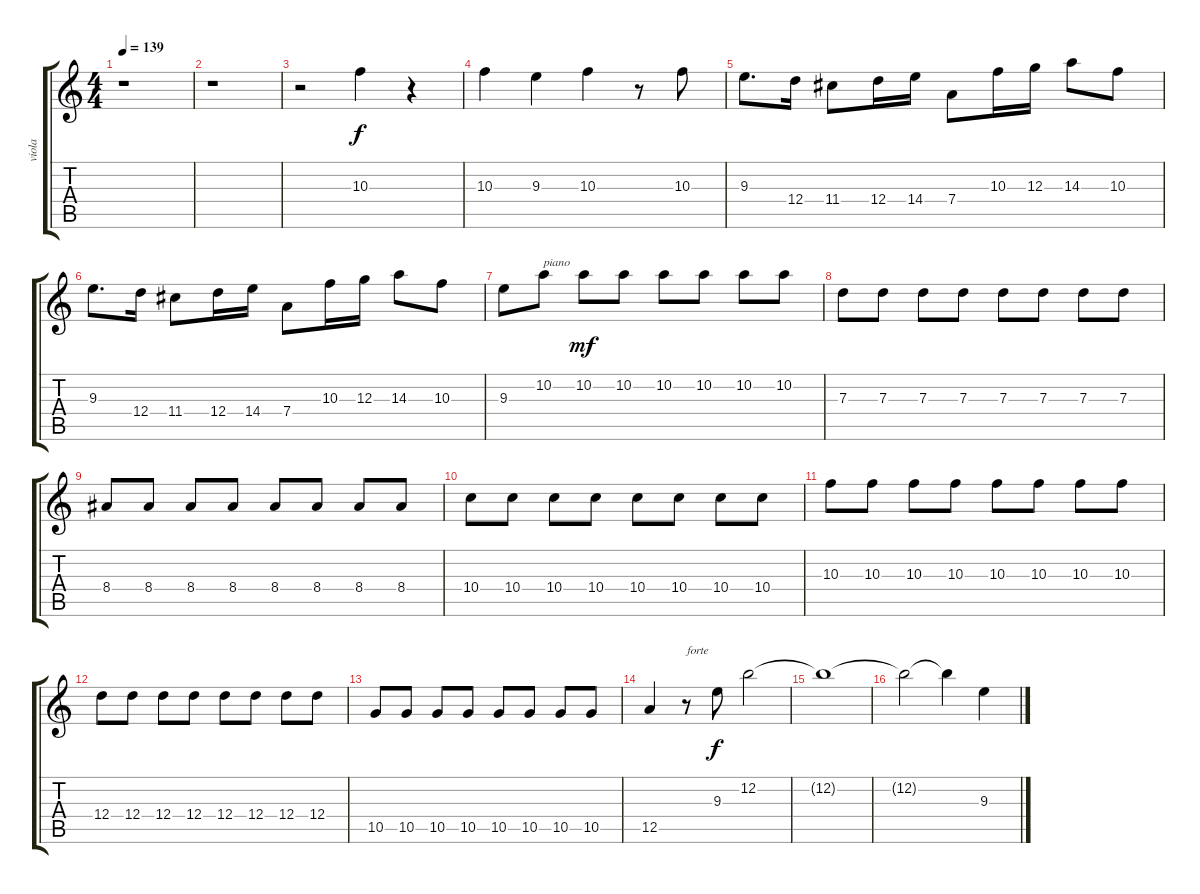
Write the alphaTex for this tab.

\track ("viola" "viola") {instrument distortionguitar}
\staff {score tabs}
\tuning (E4 B3 G3 D3 A2 E2) {hide}
\ts (4 4)
\tempo 139
\clef g2
\ks aminor
r.1{dy f} |
r.1 |
r.2 10.3.4 r.4 |
10.3.4 9.3.4 10.3.4 r.8 10.3.8 |
9.3.8{d} 12.4.16 11.4.8 12.4.16 14.4.16 7.4.8 10.3.16 12.3.16 14.3.8 10.3.8 |
9.3.8{d} 12.4.16 11.4.8 12.4.16 14.4.16 7.4.8 10.3.16 12.3.16 14.3.8 10.3.8 |
9.3.8 10.2.8{txt "piano"} 10.2.8{dy mf} 10.2.8 10.2.8 10.2.8 10.2.8 10.2.8 |
7.3.8 7.3.8 7.3.8 7.3.8 7.3.8 7.3.8 7.3.8 7.3.8 |
8.4.8 8.4.8 8.4.8 8.4.8 8.4.8 8.4.8 8.4.8 8.4.8 |
10.4.8 10.4.8 10.4.8 10.4.8 10.4.8 10.4.8 10.4.8 10.4.8 |
10.3.8 10.3.8 10.3.8 10.3.8 10.3.8 10.3.8 10.3.8 10.3.8 |
12.4.8 12.4.8 12.4.8 12.4.8 12.4.8 12.4.8 12.4.8 12.4.8 |
10.5.8 10.5.8 10.5.8 10.5.8 10.5.8 10.5.8 10.5.8 10.5.8 |
12.5.4 r.8{txt "forte"} 9.3.8{dy f} 12.2.2 |
12.2{t}.1 |
12.2{t}.2 12.2{t}.4 9.3.4
